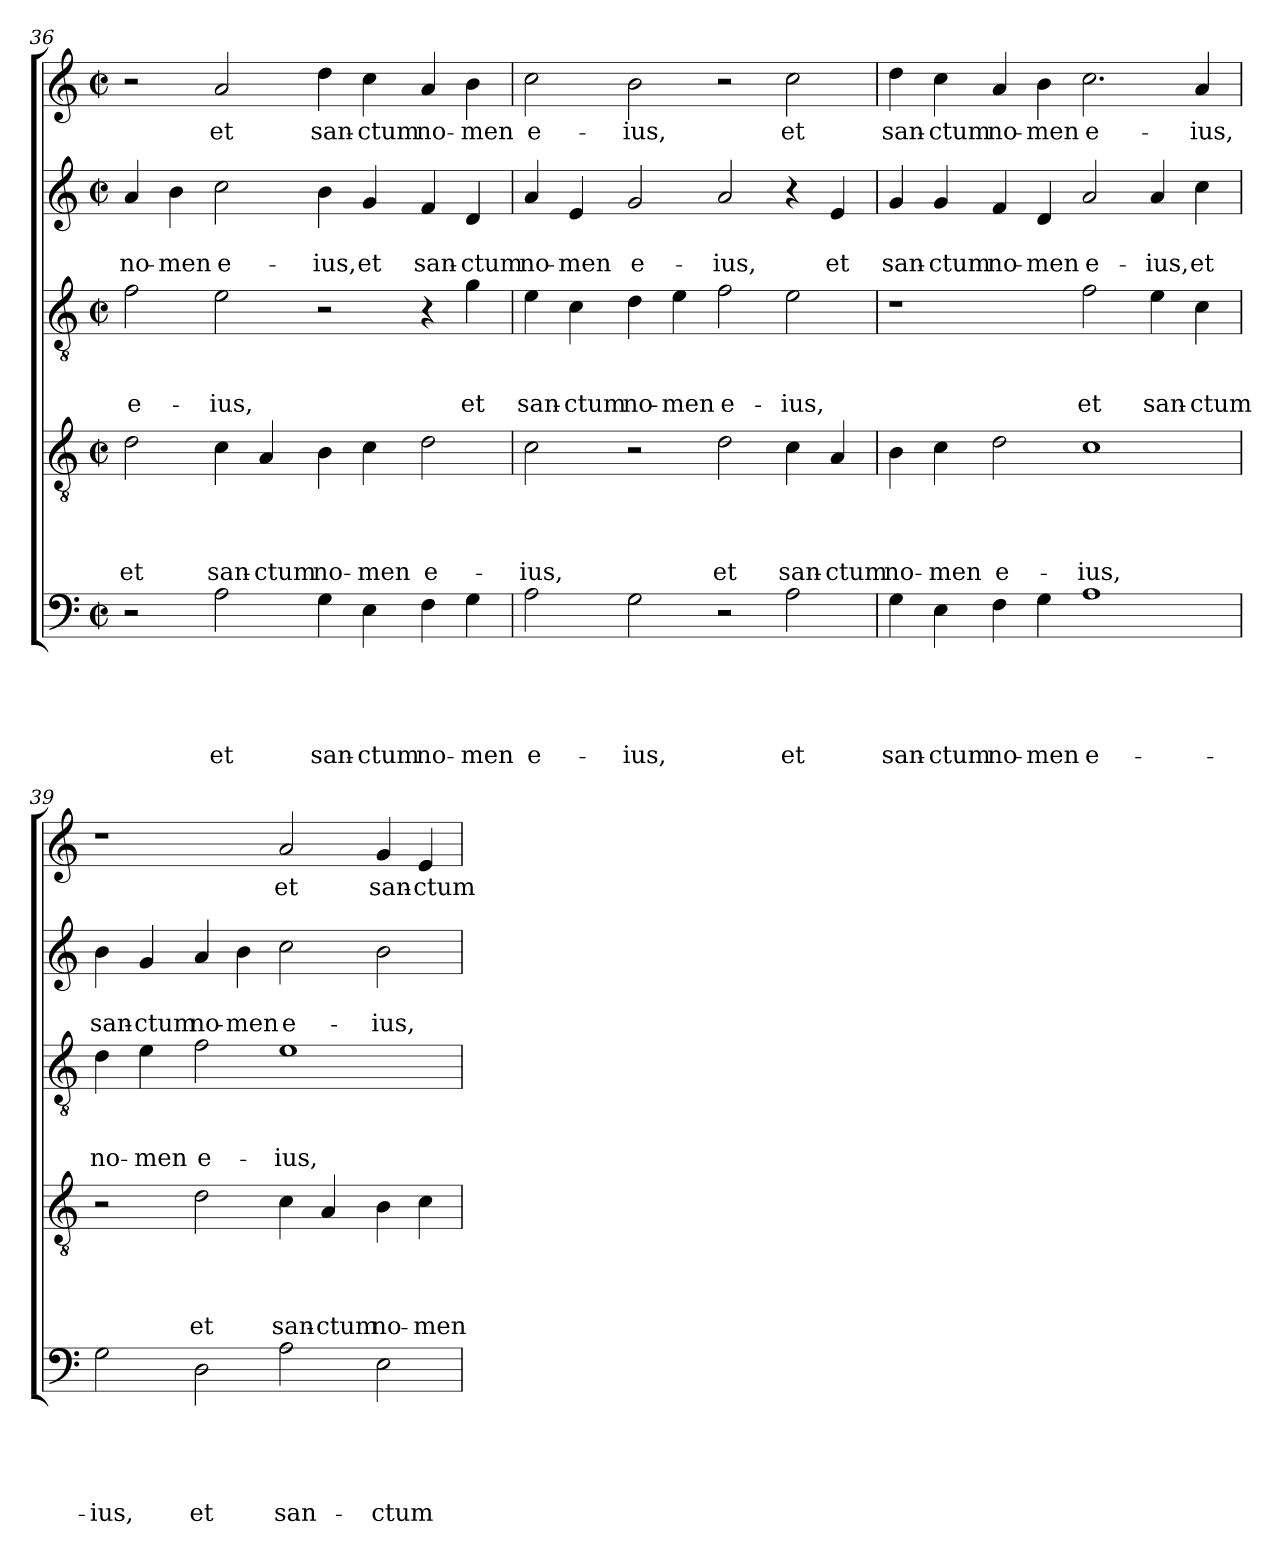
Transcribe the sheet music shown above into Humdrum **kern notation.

**kern	**text	**text	**text	**text	**text	**kern	**text	**text	**text	**text	**kern	**text	**text	**text	**kern	**text	**text	**kern	**text
*part5	*part5	*part5	*part5	*part5	*part5	*part4	*part4	*part4	*part4	*part4	*part3	*part3	*part3	*part3	*part2	*part2	*part2	*part1	*part1
*staff5	*staff5	*staff5	*staff5	*staff5	*staff5	*staff4	*staff4	*staff4	*staff4	*staff4	*staff3	*staff3	*staff3	*staff3	*staff2	*staff2	*staff2	*staff1	*staff1
*clefF4	*	*	*	*	*	*clefGv2	*	*	*	*	*clefGv2	*	*	*	*clefG2	*	*	*clefG2	*
*k[]	*	*	*	*	*	*k[]	*	*	*	*	*k[]	*	*	*	*k[]	*	*	*k[]	*
*C:	*	*	*	*	*	*C:	*	*	*	*	*C:	*	*	*	*C:	*	*	*C:	*
*M2/2	*	*	*	*	*	*M2/2	*	*	*	*	*M2/2	*	*	*	*M2/2	*	*	*M2/2	*
*met(c|)	*	*	*	*	*	*met(c|)	*	*	*	*	*met(c|)	*	*	*	*met(c|)	*	*	*met(c|)	*
=36	=36	=36	=36	=36	=36	=36	=36	=36	=36	=36	=36	=36	=36	=36	=36	=36	=36	=36	=36
2r	.	.	.	.	.	2d\	.	.	.	et	2f\	.	.	e-	4a/	.	no-	2r	.
.	.	.	.	.	.	.	.	.	.	.	.	.	.	.	4b\	.	-men	.	.
2A\	.	.	.	.	et	4c\	.	.	.	san-	2e\	.	.	-ius,	2cc\	.	e-	2a/	et
.	.	.	.	.	.	4A/	.	.	.	-ctum	.	.	.	.	.	.	.	.	.
4G\	.	.	.	.	san-	4B\	.	.	.	no-	2r	.	.	.	4b\	.	-ius,	4dd\	san-
4E\	.	.	.	.	-ctum	4c\	.	.	.	-men	.	.	.	.	4g/	.	et	4cc\	-ctum
4F\	.	.	.	.	no-	2d\	.	.	.	e-	4r	.	.	.	4f/	.	san-	4a/	no-
4G\	.	.	.	.	-men	.	.	.	.	.	4g\	.	.	et	4d/	.	-ctum	4b\	-men
!!LO:LB:g=z
=37	=37	=37	=37	=37	=37	=37	=37	=37	=37	=37	=37	=37	=37	=37	=37	=37	=37	=37	=37
2A\	.	.	.	.	e-	2c\	.	.	.	-ius,	4e\	.	.	san-	4a/	.	no-	2cc\	e-
.	.	.	.	.	.	.	.	.	.	.	4c\	.	.	-ctum	4e/	.	-men	.	.
2G\	.	.	.	.	-ius,	2r	.	.	.	.	4d\	.	.	no-	2g/	.	e-	2b\	-ius,
.	.	.	.	.	.	.	.	.	.	.	4e\	.	.	-men	.	.	.	.	.
2r	.	.	.	.	.	2d\	.	.	.	et	2f\	.	.	e-	2a/	.	-ius,	2r	.
2A\	.	.	.	.	et	4c\	.	.	.	san-	2e\	.	.	-ius,	4r	.	.	2cc\	et
.	.	.	.	.	.	4A/	.	.	.	-ctum	.	.	.	.	4e/	.	et	.	.
=38	=38	=38	=38	=38	=38	=38	=38	=38	=38	=38	=38	=38	=38	=38	=38	=38	=38	=38	=38
4G\	.	.	.	.	san-	4B\	.	.	.	no-	1r	.	.	.	4g/	.	san-	4dd\	san-
4E\	.	.	.	.	-ctum	4c\	.	.	.	-men	.	.	.	.	4g/	.	-ctum	4cc\	-ctum
4F\	.	.	.	.	no-	2d\	.	.	.	e-	.	.	.	.	4f/	.	no-	4a/	no-
4G\	.	.	.	.	-men	.	.	.	.	.	.	.	.	.	4d/	.	-men	4b\	-men
1A	.	.	.	.	e-	1c	.	.	.	-ius,	2f\	.	.	et	2a/	.	e-	2.cc\	e-
.	.	.	.	.	.	.	.	.	.	.	4e\	.	.	san-	4a/	.	-ius,	.	.
.	.	.	.	.	.	.	.	.	.	.	4c\	.	.	-ctum	4cc\	.	et	4a/	-ius,
=39	=39	=39	=39	=39	=39	=39	=39	=39	=39	=39	=39	=39	=39	=39	=39	=39	=39	=39	=39
2G\	.	.	.	.	-ius,	2r	.	.	.	.	4d\	.	.	no-	4b\	.	san-	1r	.
.	.	.	.	.	.	.	.	.	.	.	4e\	.	.	-men	4g/	.	-ctum	.	.
2D\	.	.	.	.	et	2d\	.	.	.	et	2f\	.	.	e-	4a/	.	no-	.	.
.	.	.	.	.	.	.	.	.	.	.	.	.	.	.	4b\	.	-men	.	.
2A\	.	.	.	.	san-	4c\	.	.	.	san-	1e	.	.	-ius,	2cc\	.	e-	2a/	et
.	.	.	.	.	.	4A/	.	.	.	-ctum	.	.	.	.	.	.	.	.	.
2E\	.	.	.	.	-ctum	4B\	.	.	.	no-	.	.	.	.	2b\	.	-ius,	4g/	san-
.	.	.	.	.	.	4c\	.	.	.	-men	.	.	.	.	.	.	.	4e/	-ctum
=	=	=	=	=	=	=	=	=	=	=	=	=	=	=	=	=	=	=	=
*-	*-	*-	*-	*-	*-	*-	*-	*-	*-	*-	*-	*-	*-	*-	*-	*-	*-	*-	*-
